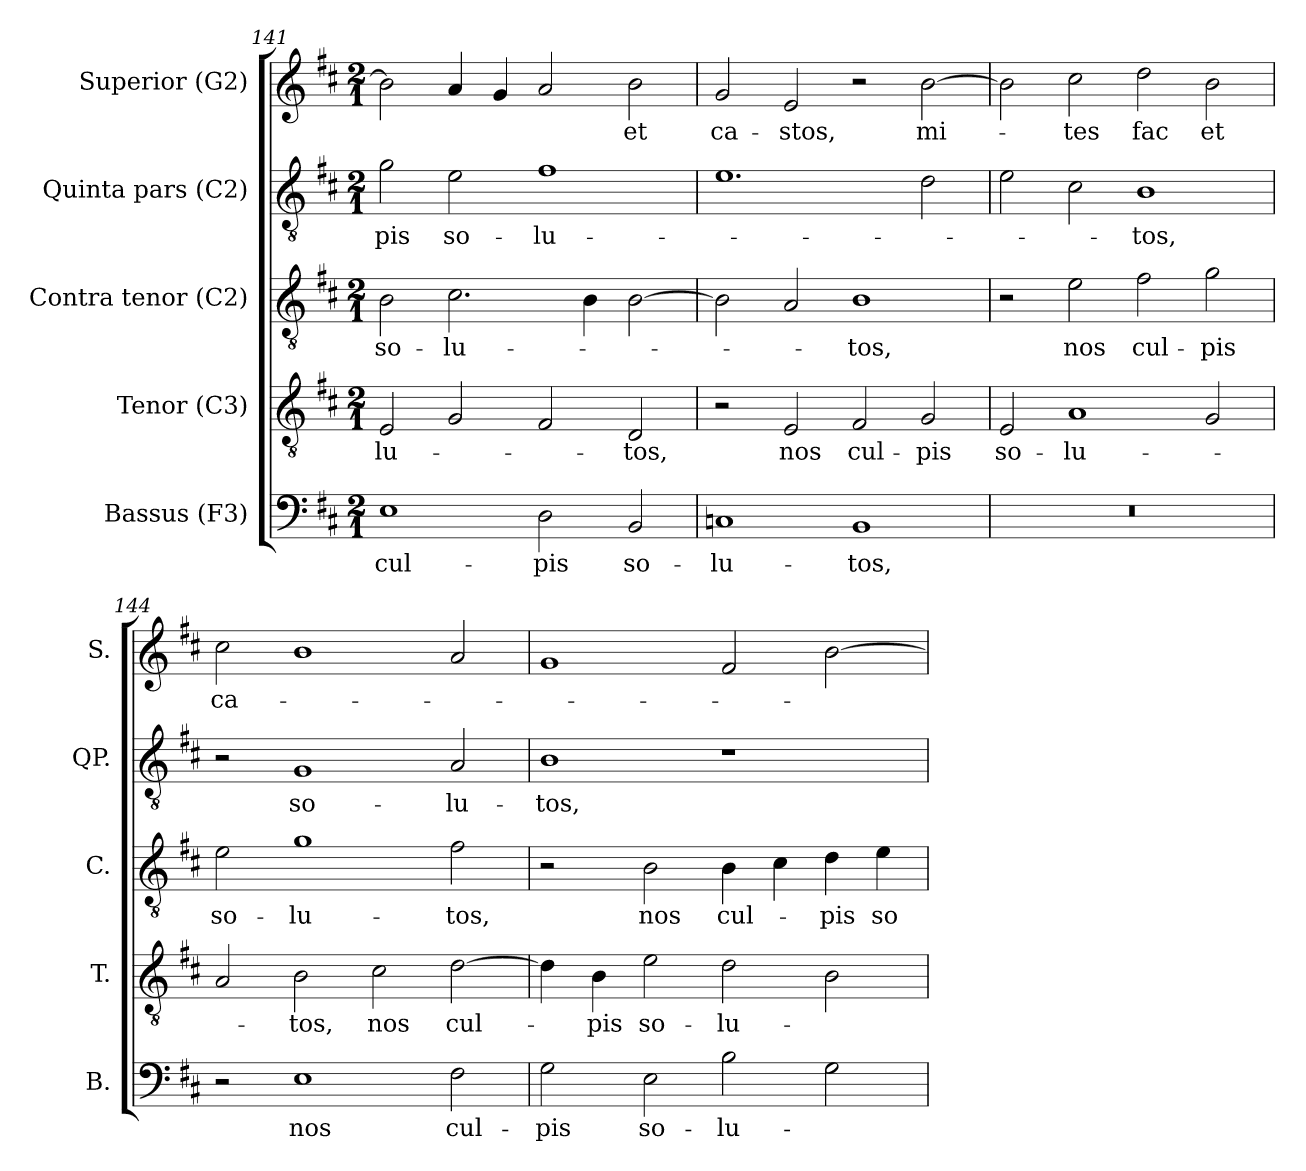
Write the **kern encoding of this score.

**kern	**text	**kern	**text	**kern	**text	**kern	**text	**kern	**text
*part5	*part5	*part4	*part4	*part3	*part3	*part2	*part2	*part1	*part1
*staff5	*staff5	*staff4	*staff4	*staff3	*staff3	*staff2	*staff2	*staff1	*staff1
*I"Bassus (F3)	*	*I"Tenor (C3)	*	*I"Contra tenor (C2)	*	*I"Quinta pars (C2)	*	*I"Superior (G2)	*
*I'B.	*	*I'T.	*	*I'C.	*	*I'QP.	*	*I'S.	*
*clefF4	*	*clefGv2	*	*clefGv2	*	*clefGv2	*	*clefG2	*
*	*	*ITrd7c12	*	*ITrd7c12	*	*ITrd7c12	*	*	*
*k[f#c#]	*	*k[f#c#]	*	*k[f#c#]	*	*k[f#c#]	*	*k[f#c#]	*
*D:	*	*D:	*	*D:	*	*D:	*	*D:	*
*M2/1	*	*M2/1	*	*M2/1	*	*M2/1	*	*M2/1	*
=141	=141	=141	=141	=141	=141	=141	=141	=141	=141
!	!LO:LY:b:color=#000000	!	!	!	!	!	!	!	!
!	!	!	!LO:LY:b:color=#000000	!	!	!	!	!	!
!	!	!	!	!	!LO:LY:b:color=#000000	!	!	!	!
!	!	!	!	!	!	!	!LO:LY:b:color=#000000	!	!
1Ei	cul-	2EEi/	-lu-	2BBi\	so-	2Gi\	-pis	2bi\]	.
!	!	!	!	!	!LO:LY:b:color=#000000	!	!	!	!
!	!	!	!	!	!	!	!LO:LY:b:color=#000000	!	!
.	.	2GGi/	.	2.C#i\	-lu-	2Ei\	so-	4ai/	.
.	.	.	.	.	.	.	.	4gi/	.
!	!LO:LY:b:color=#000000	!	!	!	!	!	!	!	!
!	!	!	!	!	!	!	!LO:LY:b:color=#000000	!	!
2Di\	-pis	2FF#i/	.	.	.	1F#i	-lu-	2ai/	.
.	.	.	.	4BBi\	.	.	.	.	.
!	!LO:LY:b:color=#000000	!	!	!	!	!	!	!	!
!	!	!	!LO:LY:b:color=#000000	!	!	!	!	!	!
!	!	!	!	!	!	!	!	!	!LO:LY:b:color=#000000
2BBi/	so-	2DDi/	-tos,	[2BBi\	.	.	.	2bi\	et
=142	=142	=142	=142	=142	=142	=142	=142	=142	=142
!	!LO:LY:b:color=#000000	!	!	!	!	!	!	!	!
!	!	!	!	!	!	!	!	!	!LO:LY:b:color=#000000
1Cni	-lu-	2r	.	2BBi\]	.	1.Ei	.	2gi/	ca-
!	!	!	!LO:LY:b:color=#000000	!	!	!	!	!	!
!	!	!	!	!	!	!	!	!	!LO:LY:b:color=#000000
.	.	2EEi/	nos	2AAi/	.	.	.	2ei/	-stos,
!	!LO:LY:b:color=#000000	!	!	!	!	!	!	!	!
!	!	!	!LO:LY:b:color=#000000	!	!	!	!	!	!
!	!	!	!	!	!LO:LY:b:color=#000000	!	!	!	!
1BBi	-tos,	2FF#i/	cul-	1BBi	-tos,	.	.	2r	.
!	!	!	!LO:LY:b:color=#000000	!	!	!	!	!	!
!	!	!	!	!	!	!	!	!	!LO:LY:b:color=#000000
.	.	2GGi/	-pis	.	.	2Di\	.	[2bi\	mi-
!!LO:PB:g=z
=143	=143	=143	=143	=143	=143	=143	=143	=143	=143
!LO:N:vis=1	!	!	!	!	!	!	!	!	!
!	!	!	!LO:LY:b:color=#000000	!	!	!	!	!	!
0r	.	2EEi/	so-	2r	.	2Ei\	.	2bi\]	.
!	!	!	!LO:LY:b:color=#000000	!	!	!	!	!	!
!	!	!	!	!	!LO:LY:b:color=#000000	!	!	!	!
!	!	!	!	!	!	!	!	!	!LO:LY:b:color=#000000
.	.	1AAi	-lu-	2Ei\	nos	2C#i\	.	2cc#i\	-tes
!	!	!	!	!	!LO:LY:b:color=#000000	!	!	!	!
!	!	!	!	!	!	!	!LO:LY:b:color=#000000	!	!
!	!	!	!	!	!	!	!	!	!LO:LY:b:color=#000000
.	.	.	.	2F#i\	cul-	1BBi	-tos,	2ddi\	fac
!	!	!	!	!	!LO:LY:b:color=#000000	!	!	!	!
!	!	!	!	!	!	!	!	!	!LO:LY:b:color=#000000
.	.	2GGi/	.	2Gi\	-pis	.	.	2bi\	et
=144	=144	=144	=144	=144	=144	=144	=144	=144	=144
!	!	!	!	!	!LO:LY:b:color=#000000	!	!	!	!
!	!	!	!	!	!	!	!	!	!LO:LY:b:color=#000000
2r	.	2AAi/	.	2Ei\	so-	2r	.	2cc#i\	ca-
!	!LO:LY:b:color=#000000	!	!	!	!	!	!	!	!
!	!	!	!LO:LY:b:color=#000000	!	!	!	!	!	!
!	!	!	!	!	!LO:LY:b:color=#000000	!	!	!	!
!	!	!	!	!	!	!	!LO:LY:b:color=#000000	!	!
1Ei	nos	2BBi\	-tos,	1Gi	-lu-	1GGi	so-	1bi	.
!	!	!	!LO:LY:b:color=#000000	!	!	!	!	!	!
.	.	2C#i\	nos	.	.	.	.	.	.
!	!LO:LY:b:color=#000000	!	!	!	!	!	!	!	!
!	!	!	!LO:LY:b:color=#000000	!	!	!	!	!	!
!	!	!	!	!	!LO:LY:b:color=#000000	!	!	!	!
!	!	!	!	!	!	!	!LO:LY:b:color=#000000	!	!
2F#i\	cul-	[2Di\	cul-	2F#i\	-tos,	2AAi/	-lu-	2ai/	.
=145	=145	=145	=145	=145	=145	=145	=145	=145	=145
!	!LO:LY:b:color=#000000	!	!	!	!	!	!	!	!
!	!	!	!	!	!	!	!LO:LY:b:color=#000000	!	!
2Gi\	-pis	4Di\]	.	2r	.	1BBi	-tos,	1gi	.
!	!	!	!LO:LY:b:color=#000000	!	!	!	!	!	!
.	.	4BBi\	-pis	.	.	.	.	.	.
!	!LO:LY:b:color=#000000	!	!	!	!	!	!	!	!
!	!	!	!LO:LY:b:color=#000000	!	!	!	!	!	!
!	!	!	!	!	!LO:LY:b:color=#000000	!	!	!	!
2Ei\	so-	2Ei\	so-	2BBi\	nos	.	.	.	.
!	!LO:LY:b:color=#000000	!	!	!	!	!	!	!	!
!	!	!	!LO:LY:b:color=#000000	!	!	!	!	!	!
!	!	!	!	!	!LO:LY:b:color=#000000	!	!	!	!
2Bi\	-lu-	2Di\	-lu-	4BBi\	cul-	1r	.	2f#i/	.
.	.	.	.	4C#i\	.	.	.	.	.
!	!	!	!	!	!LO:LY:b:color=#000000	!	!	!	!
2Gi\	.	2BBi\	.	4Di\	-pis	.	.	[2bi\	.
!	!	!	!	!	!LO:LY:b:color=#000000	!	!	!	!
.	.	.	.	4Ei\	so-	.	.	.	.
=	=	=	=	=	=	=	=	=	=
*-	*-	*-	*-	*-	*-	*-	*-	*-	*-
